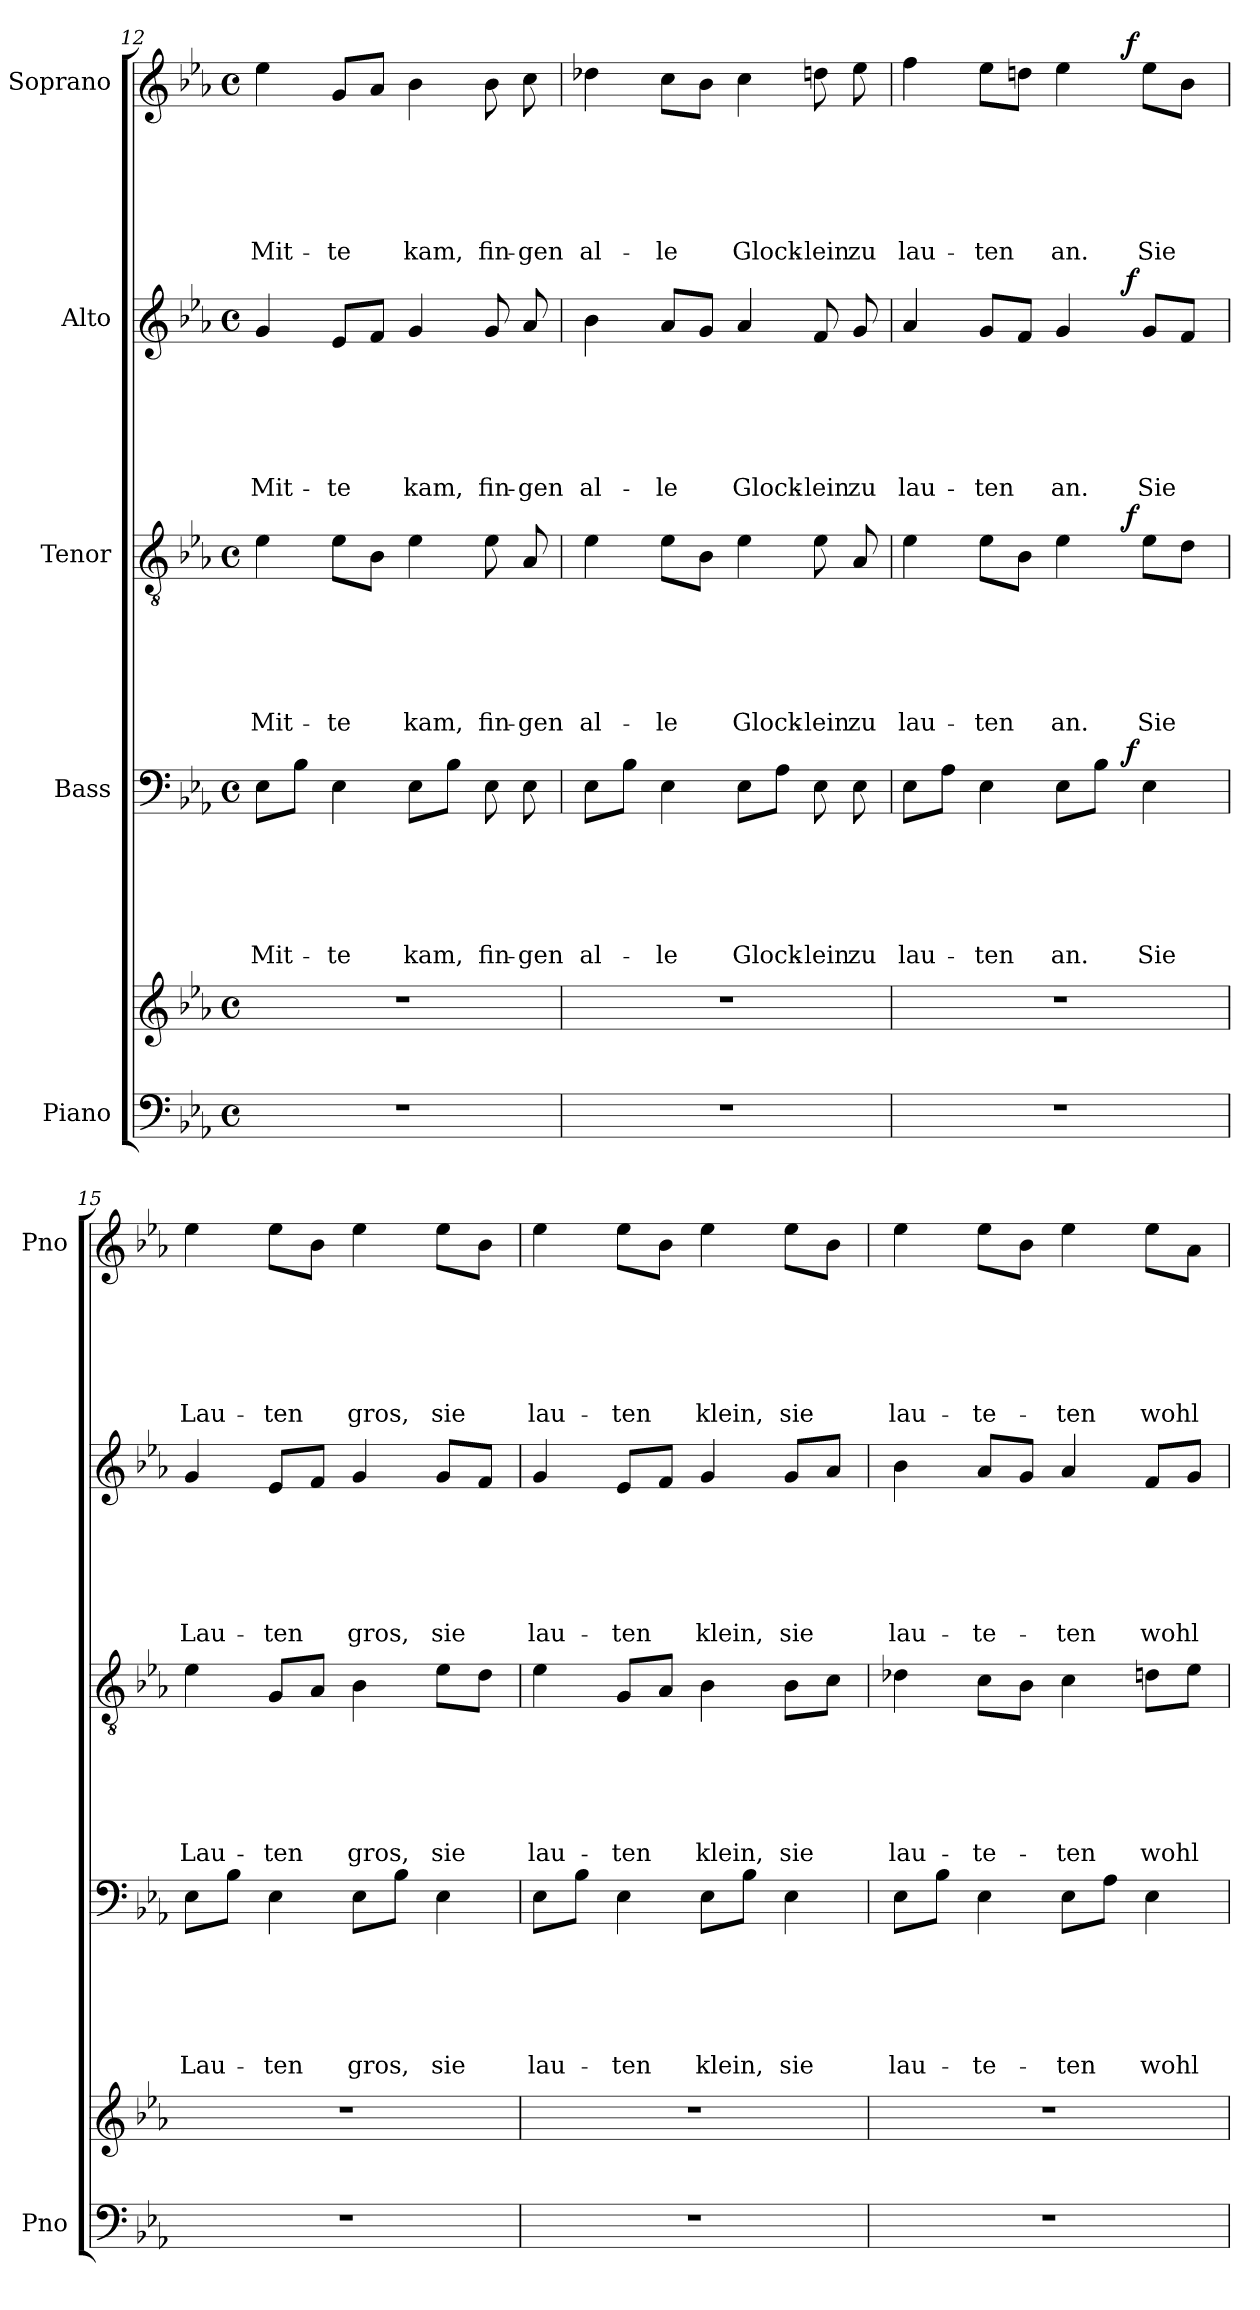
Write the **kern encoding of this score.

**kern	**kern	**kern	**text	**text	**text	**text	**text	**text	**dynam	**kern	**text	**text	**text	**text	**text	**text	**dynam	**kern	**text	**text	**text	**text	**text	**text	**dynam	**kern	**text	**text	**text	**text	**text	**text	**dynam
*part5	*part5	*part4	*part4	*part4	*part4	*part4	*part4	*part4	*part4	*part3	*part3	*part3	*part3	*part3	*part3	*part3	*part3	*part2	*part2	*part2	*part2	*part2	*part2	*part2	*part2	*part1	*part1	*part1	*part1	*part1	*part1	*part1	*part1
*staff6	*staff5	*staff4	*staff4	*staff4	*staff4	*staff4	*staff4	*staff4	*staff4	*staff3	*staff3	*staff3	*staff3	*staff3	*staff3	*staff3	*staff3	*staff2	*staff2	*staff2	*staff2	*staff2	*staff2	*staff2	*staff2	*staff1	*staff1	*staff1	*staff1	*staff1	*staff1	*staff1	*staff1
*I"Piano	*	*I"Bass	*	*	*	*	*	*	*	*I"Tenor	*	*	*	*	*	*	*	*I"Alto	*	*	*	*	*	*	*	*I"Soprano	*	*	*	*	*	*	*
*I'Pno	*	*	*	*	*	*	*	*	*	*	*	*	*	*	*	*	*	*	*	*	*	*	*	*	*	*I'Pno	*	*	*	*	*	*	*
*clefF4	*clefG2	*clefF4	*	*	*	*	*	*	*	*clefGv2	*	*	*	*	*	*	*	*clefG2	*	*	*	*	*	*	*	*clefG2	*	*	*	*	*	*	*
*k[b-e-a-]	*k[b-e-a-]	*k[b-e-a-]	*	*	*	*	*	*	*	*k[b-e-a-]	*	*	*	*	*	*	*	*k[b-e-a-]	*	*	*	*	*	*	*	*k[b-e-a-]	*	*	*	*	*	*	*
*E-:	*E-:	*E-:	*	*	*	*	*	*	*	*E-:	*	*	*	*	*	*	*	*E-:	*	*	*	*	*	*	*	*E-:	*	*	*	*	*	*	*
*M4/4	*M4/4	*M4/4	*	*	*	*	*	*	*	*M4/4	*	*	*	*	*	*	*	*M4/4	*	*	*	*	*	*	*	*M4/4	*	*	*	*	*	*	*
*met(c)	*met(c)	*met(c)	*	*	*	*	*	*	*	*met(c)	*	*	*	*	*	*	*	*met(c)	*	*	*	*	*	*	*	*met(c)	*	*	*	*	*	*	*
=12	=12	=12	=12	=12	=12	=12	=12	=12	=12	=12	=12	=12	=12	=12	=12	=12	=12	=12	=12	=12	=12	=12	=12	=12	=12	=12	=12	=12	=12	=12	=12	=12	=12
1r	1r	8E-\L	.	.	.	.	.	Mit-	.	4e-\	.	.	.	.	.	Mit-	.	4g/	.	.	.	.	.	Mit-	.	4ee-\	.	.	.	.	.	Mit-	.
.	.	8B-\J	.	.	.	.	.	.	.	.	.	.	.	.	.	.	.	.	.	.	.	.	.	.	.	.	.	.	.	.	.	.	.
.	.	4E-\	.	.	.	.	.	-te	.	8e-\L	.	.	.	.	.	-te	.	8e-/L	.	.	.	.	.	-te	.	8g/L	.	.	.	.	.	-te	.
.	.	.	.	.	.	.	.	.	.	8B-\J	.	.	.	.	.	.	.	8f/J	.	.	.	.	.	.	.	8a-/J	.	.	.	.	.	.	.
.	.	8E-\L	.	.	.	.	.	kam,	.	4e-\	.	.	.	.	.	kam,	.	4g/	.	.	.	.	.	kam,	.	4b-\	.	.	.	.	.	kam,	.
.	.	8B-\J	.	.	.	.	.	.	.	.	.	.	.	.	.	.	.	.	.	.	.	.	.	.	.	.	.	.	.	.	.	.	.
.	.	8E-\	.	.	.	.	.	fin-	.	8e-\	.	.	.	.	.	fin-	.	8g/	.	.	.	.	.	fin-	.	8b-\	.	.	.	.	.	fin-	.
.	.	8E-\	.	.	.	.	.	-gen	.	8A-/	.	.	.	.	.	-gen	.	8a-/	.	.	.	.	.	-gen	.	8cc\	.	.	.	.	.	-gen	.
=13	=13	=13	=13	=13	=13	=13	=13	=13	=13	=13	=13	=13	=13	=13	=13	=13	=13	=13	=13	=13	=13	=13	=13	=13	=13	=13	=13	=13	=13	=13	=13	=13	=13
1r	1r	8E-\L	.	.	.	.	.	al-	.	4e-\	.	.	.	.	.	al-	.	4b-\	.	.	.	.	.	al-	.	4dd-X\	.	.	.	.	.	al-	.
.	.	8B-\J	.	.	.	.	.	.	.	.	.	.	.	.	.	.	.	.	.	.	.	.	.	.	.	.	.	.	.	.	.	.	.
.	.	4E-\	.	.	.	.	.	-le	.	8e-\L	.	.	.	.	.	-le	.	8a-/L	.	.	.	.	.	-le	.	8cc\L	.	.	.	.	.	-le	.
.	.	.	.	.	.	.	.	.	.	8B-\J	.	.	.	.	.	.	.	8g/J	.	.	.	.	.	.	.	8b-\J	.	.	.	.	.	.	.
.	.	8E-\L	.	.	.	.	.	Glock-	.	4e-\	.	.	.	.	.	Glock-	.	4a-/	.	.	.	.	.	Glock-	.	4cc\	.	.	.	.	.	Glock-	.
.	.	8A-\J	.	.	.	.	.	.	.	.	.	.	.	.	.	.	.	.	.	.	.	.	.	.	.	.	.	.	.	.	.	.	.
.	.	8E-\	.	.	.	.	.	-lein	.	8e-\	.	.	.	.	.	-lein	.	8f/	.	.	.	.	.	-lein	.	8ddn\	.	.	.	.	.	-lein	.
.	.	8E-\	.	.	.	.	.	zu	.	8A-/	.	.	.	.	.	zu	.	8g/	.	.	.	.	.	zu	.	8ee-\	.	.	.	.	.	zu	.
=14	=14	=14	=14	=14	=14	=14	=14	=14	=14	=14	=14	=14	=14	=14	=14	=14	=14	=14	=14	=14	=14	=14	=14	=14	=14	=14	=14	=14	=14	=14	=14	=14	=14
*	*	*^	*	*	*	*	*	*	*	*^	*	*	*	*	*	*	*	*^	*	*	*	*	*	*	*	*^	*	*	*	*	*	*	*
1r	1r	8E-\L	2ryy	.	.	.	.	.	lau-	.	4e-\	2ryy	.	.	.	.	.	lau-	.	4a-/	2ryy	.	.	.	.	.	lau-	.	4ff\	2ryy	.	.	.	.	.	lau-	.
.	.	8A-\J	.	.	.	.	.	.	.	.	.	.	.	.	.	.	.	.	.	.	.	.	.	.	.	.	.	.	.	.	.	.	.	.	.	.	.
.	.	4E-\	.	.	.	.	.	.	-ten	.	8e-\L	.	.	.	.	.	.	-ten	.	8g/L	.	.	.	.	.	.	-ten	.	8ee-\L	.	.	.	.	.	.	-ten	.
.	.	.	.	.	.	.	.	.	.	.	8B-\J	.	.	.	.	.	.	.	.	8f/J	.	.	.	.	.	.	.	.	8ddn\J	.	.	.	.	.	.	.	.
.	.	8E-\L	8..ryy	.	.	.	.	.	an.	.	4e-\	8..ryy	.	.	.	.	.	an.	.	4g/	8..ryy	.	.	.	.	.	an.	.	4ee-\	8..ryy	.	.	.	.	.	an.	.
.	.	8B-\J	.	.	.	.	.	.	.	.	.	.	.	.	.	.	.	.	.	.	.	.	.	.	.	.	.	.	.	.	.	.	.	.	.	.	.
!	!	!	!	!	!	!	!	!	!	!LO:DY:a	!	!	!	!	!	!	!	!	!LO:DY:a	!	!	!	!	!	!	!	!	!LO:DY:a	!	!	!	!	!	!	!	!	!LO:DY:a
.	.	.	4ryy	.	.	.	.	.	.	f	.	4ryy	.	.	.	.	.	.	f	.	4ryy	.	.	.	.	.	.	f	.	4ryy	.	.	.	.	.	.	f
.	.	4E-\	.	.	.	.	.	.	Sie	.	8e-\L	.	.	.	.	.	.	Sie	.	8g/L	.	.	.	.	.	.	Sie	.	8ee-\L	.	.	.	.	.	.	Sie	.
.	.	.	.	.	.	.	.	.	.	.	8d\J	.	.	.	.	.	.	.	.	8f/J	.	.	.	.	.	.	.	.	8b-\J	.	.	.	.	.	.	.	.
.	.	.	32ryy	.	.	.	.	.	.	.	.	32ryy	.	.	.	.	.	.	.	.	32ryy	.	.	.	.	.	.	.	.	32ryy	.	.	.	.	.	.	.
*	*	*v	*v	*	*	*	*	*	*	*	*	*	*	*	*	*	*	*	*	*v	*v	*	*	*	*	*	*	*	*v	*v	*	*	*	*	*	*	*
*	*	*	*	*	*	*	*	*	*	*v	*v	*	*	*	*	*	*	*	*	*	*	*	*	*	*	*	*	*	*	*	*	*	*	*
!!LO:LB:g=z
=15	=15	=15	=15	=15	=15	=15	=15	=15	=15	=15	=15	=15	=15	=15	=15	=15	=15	=15	=15	=15	=15	=15	=15	=15	=15	=15	=15	=15	=15	=15	=15	=15	=15
1r	1r	8E-\L	.	.	.	.	.	Lau-	.	4e-\	.	.	.	.	.	Lau-	.	4g/	.	.	.	.	.	Lau-	.	4ee-\	.	.	.	.	.	Lau-	.
.	.	8B-\J	.	.	.	.	.	.	.	.	.	.	.	.	.	.	.	.	.	.	.	.	.	.	.	.	.	.	.	.	.	.	.
.	.	4E-\	.	.	.	.	.	-ten	.	8G/L	.	.	.	.	.	-ten	.	8e-/L	.	.	.	.	.	-ten	.	8ee-\L	.	.	.	.	.	-ten	.
.	.	.	.	.	.	.	.	.	.	8A-/J	.	.	.	.	.	.	.	8f/J	.	.	.	.	.	.	.	8b-\J	.	.	.	.	.	.	.
.	.	8E-\L	.	.	.	.	.	gros,	.	4B-\	.	.	.	.	.	gros,	.	4g/	.	.	.	.	.	gros,	.	4ee-\	.	.	.	.	.	gros,	.
.	.	8B-\J	.	.	.	.	.	.	.	.	.	.	.	.	.	.	.	.	.	.	.	.	.	.	.	.	.	.	.	.	.	.	.
.	.	4E-\	.	.	.	.	.	sie	.	8e-\L	.	.	.	.	.	sie	.	8g/L	.	.	.	.	.	sie	.	8ee-\L	.	.	.	.	.	sie	.
.	.	.	.	.	.	.	.	.	.	8d\J	.	.	.	.	.	.	.	8f/J	.	.	.	.	.	.	.	8b-\J	.	.	.	.	.	.	.
=16	=16	=16	=16	=16	=16	=16	=16	=16	=16	=16	=16	=16	=16	=16	=16	=16	=16	=16	=16	=16	=16	=16	=16	=16	=16	=16	=16	=16	=16	=16	=16	=16	=16
1r	1r	8E-\L	.	.	.	.	.	lau-	.	4e-\	.	.	.	.	.	lau-	.	4g/	.	.	.	.	.	lau-	.	4ee-\	.	.	.	.	.	lau-	.
.	.	8B-\J	.	.	.	.	.	.	.	.	.	.	.	.	.	.	.	.	.	.	.	.	.	.	.	.	.	.	.	.	.	.	.
.	.	4E-\	.	.	.	.	.	-ten	.	8G/L	.	.	.	.	.	-ten	.	8e-/L	.	.	.	.	.	-ten	.	8ee-\L	.	.	.	.	.	-ten	.
.	.	.	.	.	.	.	.	.	.	8A-/J	.	.	.	.	.	.	.	8f/J	.	.	.	.	.	.	.	8b-\J	.	.	.	.	.	.	.
.	.	8E-\L	.	.	.	.	.	klein,	.	4B-\	.	.	.	.	.	klein,	.	4g/	.	.	.	.	.	klein,	.	4ee-\	.	.	.	.	.	klein,	.
.	.	8B-\J	.	.	.	.	.	.	.	.	.	.	.	.	.	.	.	.	.	.	.	.	.	.	.	.	.	.	.	.	.	.	.
.	.	4E-\	.	.	.	.	.	sie	.	8B-\L	.	.	.	.	.	sie	.	8g/L	.	.	.	.	.	sie	.	8ee-\L	.	.	.	.	.	sie	.
.	.	.	.	.	.	.	.	.	.	8c\J	.	.	.	.	.	.	.	8a-/J	.	.	.	.	.	.	.	8b-\J	.	.	.	.	.	.	.
=17	=17	=17	=17	=17	=17	=17	=17	=17	=17	=17	=17	=17	=17	=17	=17	=17	=17	=17	=17	=17	=17	=17	=17	=17	=17	=17	=17	=17	=17	=17	=17	=17	=17
1r	1r	8E-\L	.	.	.	.	.	lau-	.	4d-X\	.	.	.	.	.	lau-	.	4b-\	.	.	.	.	.	lau-	.	4ee-\	.	.	.	.	.	lau-	.
.	.	8B-\J	.	.	.	.	.	.	.	.	.	.	.	.	.	.	.	.	.	.	.	.	.	.	.	.	.	.	.	.	.	.	.
.	.	4E-\	.	.	.	.	.	-te-	.	8c\L	.	.	.	.	.	-te-	.	8a-/L	.	.	.	.	.	-te-	.	8ee-\L	.	.	.	.	.	-te-	.
.	.	.	.	.	.	.	.	.	.	8B-\J	.	.	.	.	.	.	.	8g/J	.	.	.	.	.	.	.	8b-\J	.	.	.	.	.	.	.
.	.	8E-\L	.	.	.	.	.	-ten	.	4c\	.	.	.	.	.	-ten	.	4a-/	.	.	.	.	.	-ten	.	4ee-\	.	.	.	.	.	-ten	.
.	.	8A-\J	.	.	.	.	.	.	.	.	.	.	.	.	.	.	.	.	.	.	.	.	.	.	.	.	.	.	.	.	.	.	.
.	.	4E-\	.	.	.	.	.	wohl	.	8dn\L	.	.	.	.	.	wohl	.	8f/L	.	.	.	.	.	wohl	.	8ee-\L	.	.	.	.	.	wohl	.
.	.	.	.	.	.	.	.	.	.	8e-\J	.	.	.	.	.	.	.	8g/J	.	.	.	.	.	.	.	8a-\J	.	.	.	.	.	.	.
=	=	=	=	=	=	=	=	=	=	=	=	=	=	=	=	=	=	=	=	=	=	=	=	=	=	=	=	=	=	=	=	=	=
*-	*-	*-	*-	*-	*-	*-	*-	*-	*-	*-	*-	*-	*-	*-	*-	*-	*-	*-	*-	*-	*-	*-	*-	*-	*-	*-	*-	*-	*-	*-	*-	*-	*-
